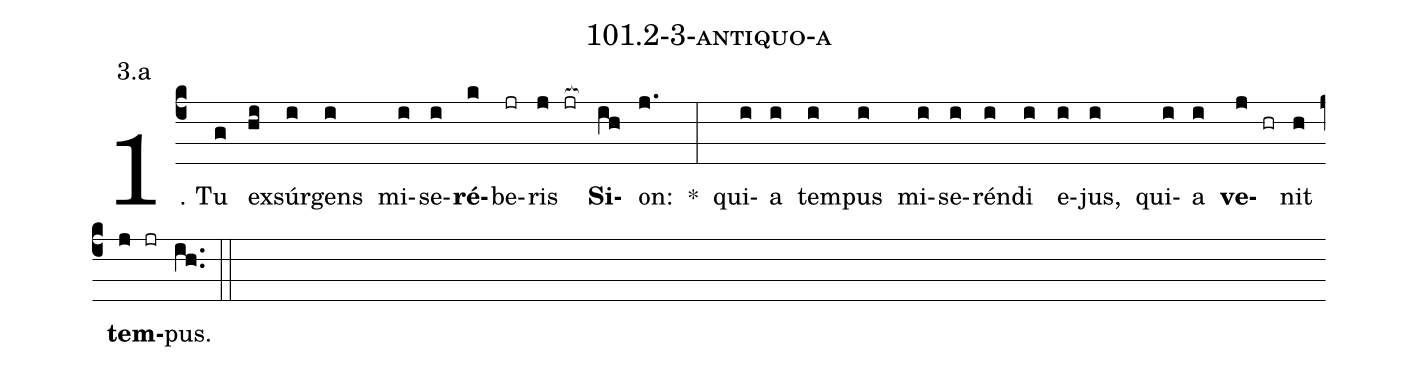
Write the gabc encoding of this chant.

name: 101.2-3-antiquo-a;
annotation: 3.a;
%%
(c4)1. Tu(g) ex(hi)súr(i)gens(i) mi(i)se(i)<b>ré</b>(k)be(jr)ris(j jr[ocb:1{]) <b>Si</b>(ih[ocb:0}])on:(j.) *(:) qui(i)a(i) tem(i)pus(i) mi(i)se(i)rén(i)di(i) e(i)jus,(i) qui(i)a(i) <b>ve</b>(j hr)nit(h) <b>tem</b>(j jr)pus.(ih..) (::)


%E(i) u(i) o(j) u(h) a(j) e.(ih..) (::)
